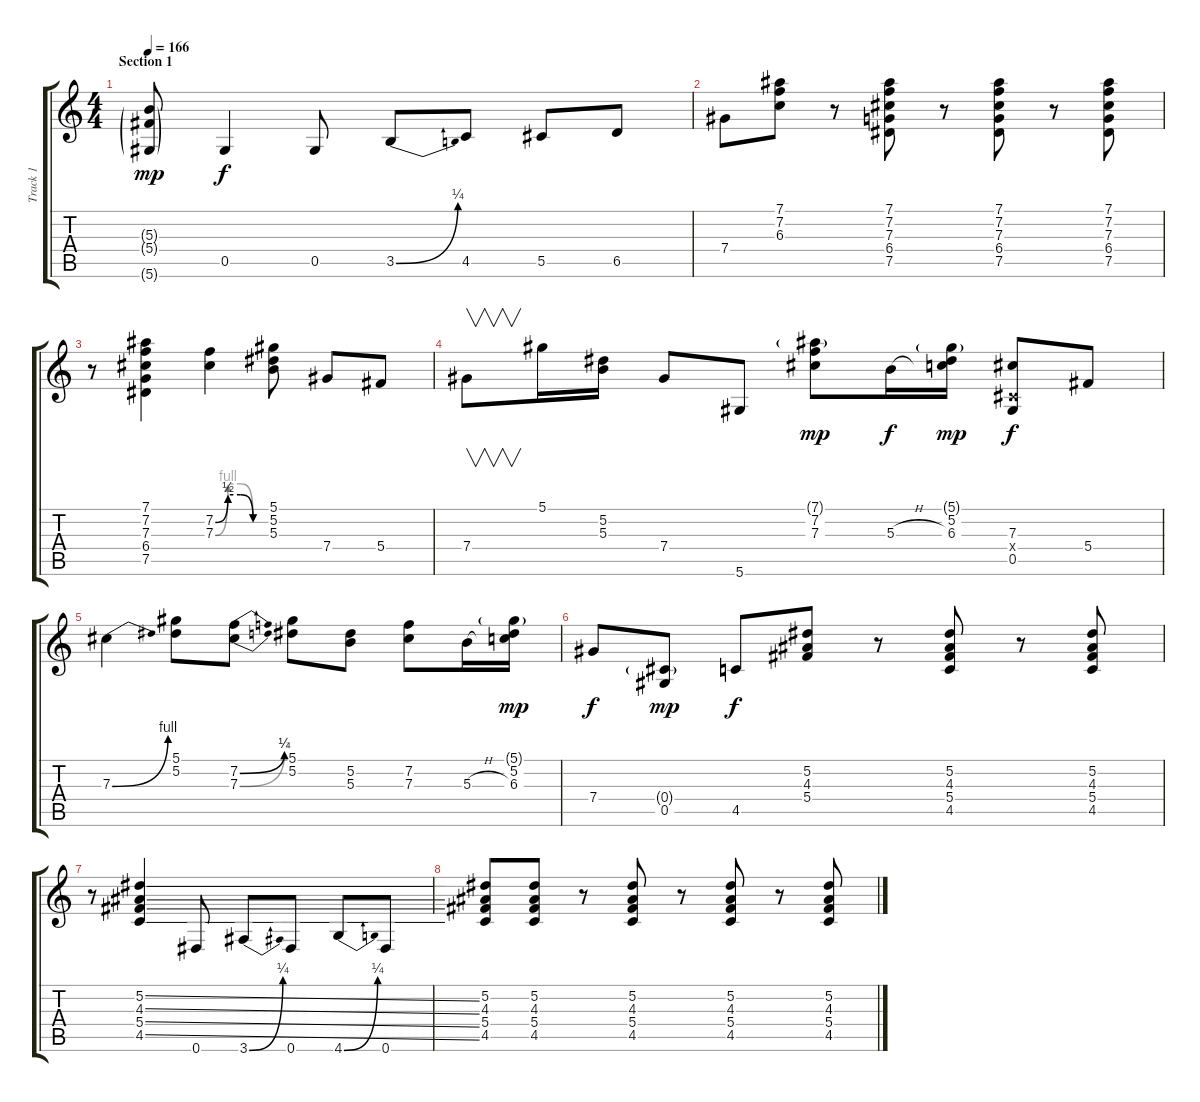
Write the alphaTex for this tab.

\track ("Track 1" "Track 1") {instrument acousticguitarnylon}
\staff {score tabs}
\tuning (Eb4 Bb3 Gb3 Db3 Ab2 Eb2) {hide}
\ts (4 4)
\section ("" "Section 1")
\tempo 166
\clef g2
\ks c
(5.3{g} 5.4{g} 5.6{g}).8{dy mp} 0.5.4{dy f} 0.5.8 3.5{be (bend 0 0 60 1)}.8 4.5.8 5.5.8 6.5.8 |
7.4.8 (7.1 7.2 6.3).8 r.8 (7.1 7.2 7.3 6.4 7.5).8 r.8 (7.1 7.2 7.3 6.4 7.5).8 r.8 (7.1 7.2 7.3 6.4 7.5).8 |
r.8 (7.1 7.2 7.3 6.4 7.5).4 (7.2{be (custom 0 0 15 2 30 2 45 0 60 0)} 7.3{be (custom 0 0 15 4 30 4 45 0 60 0)}).4 (5.1 5.2 5.3).8 7.4.8 5.4.8 |
7.4.8{v} 5.1.16 (5.2 5.3).16 7.4.8 5.6.8 (7.1{g} 7.2 7.3).8{dy mp} 5.3{h}.16{dy f} (5.1{g} 5.2 6.3).16{dy mp} (7.3 0.4{x} 0.5).8{dy f} 5.4.8 |
7.3{be (bend 0 0 60 4)}.4 (5.1 5.2).8 (7.2{be (bend 0 0 60 1)} 7.3{be (bend 0 0 60 2)}).8 (5.1 5.2).8 (5.2 5.3).8 (7.2 7.3).8 5.3{h}.16 (5.1{g} 5.2 6.3).16{dy mp} |
7.4.8{dy f} (0.4{g} 0.5).8{dy mp} 4.5.8{dy f} (5.2 4.3 5.4).8 r.8 (5.2 4.3 5.4 4.5).8 r.8 (5.2 4.3 5.4 4.5).8 |
r.8 (5.2{ss} 4.3{ss} 5.4{ss} 4.5{ss}).4 0.6.8 3.6{be (bend 0 0 60 1)}.8 0.6.8 4.6{be (bend 0 0 60 1)}.8 0.6.8 |
(5.2 4.3 5.4 4.5).8 (5.2 4.3 5.4 4.5).8 r.8 (5.2 4.3 5.4 4.5).8 r.8 (5.2 4.3 5.4 4.5).8 r.8 (5.2 4.3 5.4 4.5).8
